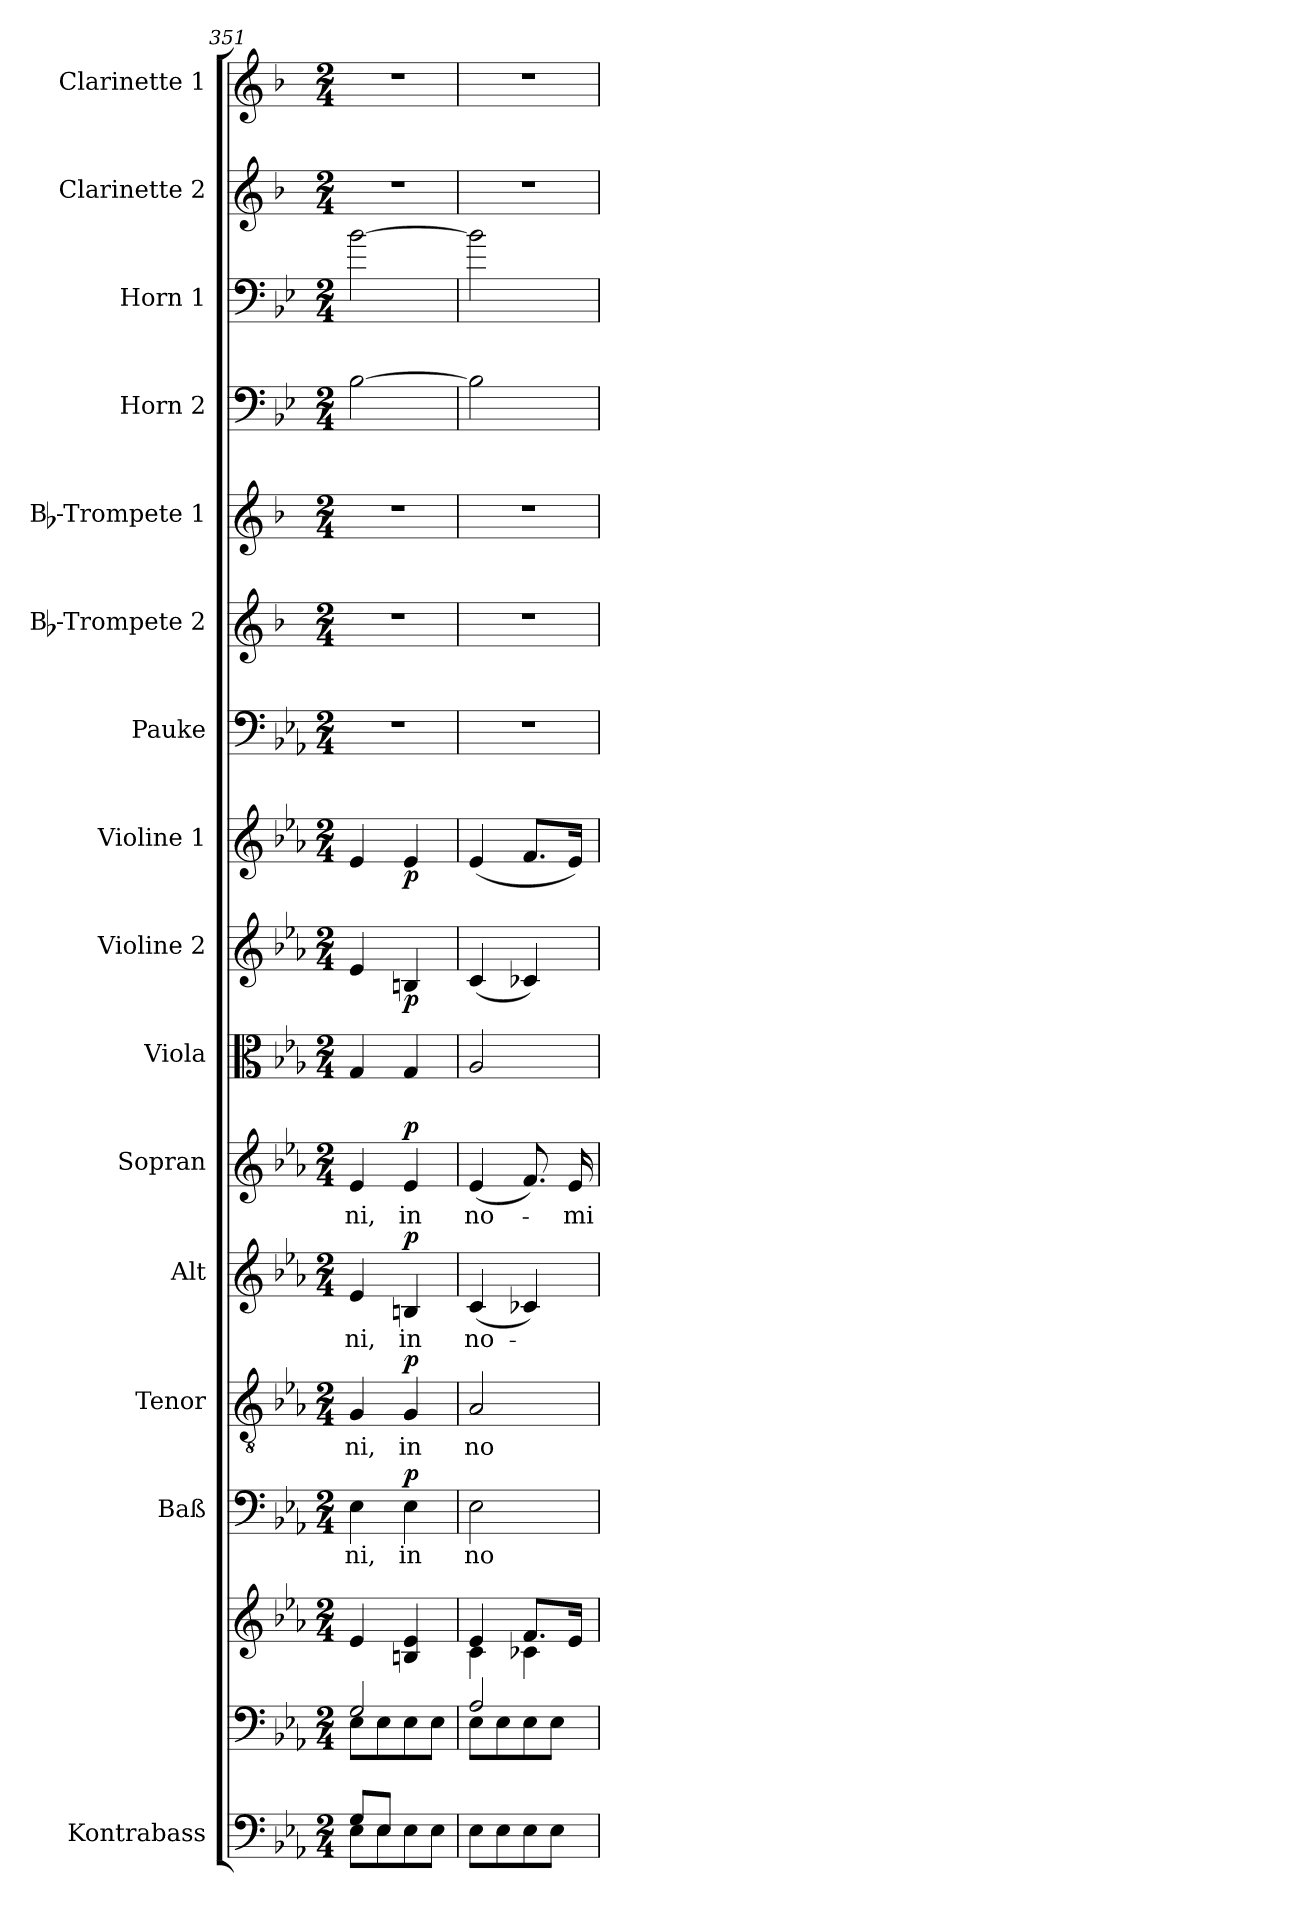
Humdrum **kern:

**kern	**kern	**kern	**kern	**text	**dynam	**kern	**text	**dynam	**kern	**text	**dynam	**kern	**text	**dynam	**kern	**kern	**dynam	**kern	**dynam	**kern	**kern	**kern	**kern	**kern	**kern	**kern
*part16	*part15	*part15	*part14	*part14	*part14	*part13	*part13	*part13	*part12	*part12	*part12	*part11	*part11	*part11	*part10	*part9	*part9	*part8	*part8	*part7	*part6	*part5	*part4	*part3	*part2	*part1
*staff17	*staff16	*staff15	*staff14	*staff14	*staff14	*staff13	*staff13	*staff13	*staff12	*staff12	*staff12	*staff11	*staff11	*staff11	*staff10	*staff9	*staff9	*staff8	*staff8	*staff7	*staff6	*staff5	*staff4	*staff3	*staff2	*staff1
*I"Kontrabass	*	*	*I"Baß	*	*	*I"Tenor	*	*	*I"Alt	*	*	*I"Sopran	*	*	*I"Viola	*I"Violine 2	*	*I"Violine 1	*	*I"Pauke	*I"Bb-Trompete 2	*I"Bb-Trompete 1	*I"Horn 2	*I"Horn 1	*I"Clarinette 2	*I"Clarinette 1
*I'Kb.	*	*	*I'Baß	*	*	*I'Ten	*	*	*I'Alt	*	*	*I'Sop	*	*	*I'Vla.	*I'Vln. 2	*	*I'Vln. 1	*	*I'Pk.	*I'Bb Trp. 2	*I'Bb Trp. 1	*I'Hrn. 2	*I'Hrn. 1	*I'Cl. 2	*I'Cl. 1
*clefF4	*clefF4	*clefG2	*clefF4	*	*	*clefGv2	*	*	*clefG2	*	*	*clefG2	*	*	*clefC3	*clefG2	*	*clefG2	*	*clefF4	*clefG2	*clefG2	*clefF4	*clefF4	*clefG2	*clefG2
*ITrd7c12	*	*	*	*	*	*	*	*	*	*	*	*	*	*	*	*	*	*	*	*	*ITrd1c2	*ITrd1c2	*ITrd4c7	*ITrd4c7	*ITrd1c2	*ITrd1c2
*k[b-e-a-]	*k[b-e-a-]	*k[b-e-a-]	*k[b-e-a-]	*	*	*k[b-e-a-]	*	*	*k[b-e-a-]	*	*	*k[b-e-a-]	*	*	*k[b-e-a-]	*k[b-e-a-]	*	*k[b-e-a-]	*	*k[b-e-a-]	*k[b-e-a-]	*k[b-e-a-]	*k[b-e-a-]	*k[b-e-a-]	*k[b-e-a-]	*k[b-e-a-]
*E-:	*E-:	*E-:	*E-:	*	*	*E-:	*	*	*E-:	*	*	*E-:	*	*	*E-:	*E-:	*	*E-:	*	*E-:	*E-:	*E-:	*E-:	*E-:	*E-:	*E-:
*M2/4	*M2/4	*M2/4	*M2/4	*	*	*M2/4	*	*	*M2/4	*	*	*M2/4	*	*	*M2/4	*M2/4	*	*M2/4	*	*M2/4	*M2/4	*M2/4	*M2/4	*M2/4	*M2/4	*M2/4
=351	=351	=351	=351	=351	=351	=351	=351	=351	=351	=351	=351	=351	=351	=351	=351	=351	=351	=351	=351	=351	=351	=351	=351	=351	=351	=351
*^	*^	*	*	*	*	*	*	*	*	*	*	*	*	*	*	*	*	*	*	*	*	*	*	*	*	*
!	!	!	!	!	!	!LO:LY:b	!	!	!LO:LY:b	!	!	!LO:LY:b	!	!	!LO:LY:b	!	!	!	!	!	!	!	!	!	!	!	!	!
8GG/L	8EE-\L	2G/	8E-\L	4e-/	4E-\	-ni,	.	4G/	-ni,	.	4e-/	-ni,	.	4e-/	-ni,	.	4G/	4e-/	.	4e-/	.	2r	2r	2r	[2E-\	[2e-\	2r	2r
8EE-/J	8EE-\	.	8E-\	.	.	.	.	.	.	.	.	.	.	.	.	.	.	.	.	.	.	.	.	.	.	.	.	.
!	!	!	!	!	!	!LO:LY:b	!LO:DY:a	!	!LO:LY:b	!LO:DY:a	!	!LO:LY:b	!LO:DY:a	!	!LO:LY:b	!LO:DY:a	!	!	!LO:DY:b	!	!LO:DY:b	!	!	!	!	!	!	!
4ryy	8EE-\	.	8E-\	4Bn/ 4e-/	4E-\	in	p	4G/	in	p	4Bn/	in	p	4e-/	in	p	4G/	4Bn/	p	4e-/	p	.	.	.	.	.	.	.
.	8EE-\J	.	8E-\J	.	.	.	.	.	.	.	.	.	.	.	.	.	.	.	.	.	.	.	.	.	.	.	.	.
=352	=352	=352	=352	=352	=352	=352	=352	=352	=352	=352	=352	=352	=352	=352	=352	=352	=352	=352	=352	=352	=352	=352	=352	=352	=352	=352	=352	=352
*	*	*	*	*^	*	*	*	*	*	*	*	*	*	*	*	*	*	*	*	*	*	*	*	*	*	*	*	*
!	!	!	!	!	!	!	!LO:LY:b	!	!	!LO:LY:b	!	!	!LO:LY:b	!	!	!LO:LY:b	!	!	!	!	!	!	!	!	!	!	!	!	!
*v	*v	*	*	*	*	*	*	*	*	*	*	*	*	*	*	*	*	*	*	*	*	*	*	*	*	*	*	*	*
8EE-\L	2A-/	8E-\L	4e-/	4c\	2E-\	no-	.	2A-/	no-	.	(<4c/	no-	.	(<4e-/	no-	.	2A-/	(<4c/	.	(<4e-/	.	2r	2r	2r	2E-\]	2e-\]	2r	2r
8EE-\	.	8E-\	.	.	.	.	.	.	.	.	.	.	.	.	.	.	.	.	.	.	.	.	.	.	.	.	.	.
8EE-\	.	8E-\	8.f/L	4c-X\	.	.	.	.	.	.	4c-X/)	.	.	8.f/)	.	.	.	4c-X/)	.	8.f/L	.	.	.	.	.	.	.	.
8EE-\J	.	8E-\J	.	.	.	.	.	.	.	.	.	.	.	.	.	.	.	.	.	.	.	.	.	.	.	.	.	.
!	!	!	!	!	!	!	!	!	!	!	!	!	!	!	!LO:LY:b	!	!	!	!	!	!	!	!	!	!	!	!	!
.	.	.	16e-/Jk	.	.	.	.	.	.	.	.	.	.	16e-/	-mi-	.	.	.	.	16e-/Jk)	.	.	.	.	.	.	.	.
*	*v	*v	*	*	*	*	*	*	*	*	*	*	*	*	*	*	*	*	*	*	*	*	*	*	*	*	*	*
*	*	*v	*v	*	*	*	*	*	*	*	*	*	*	*	*	*	*	*	*	*	*	*	*	*	*	*	*
=	=	=	=	=	=	=	=	=	=	=	=	=	=	=	=	=	=	=	=	=	=	=	=	=	=	=
*-	*-	*-	*-	*-	*-	*-	*-	*-	*-	*-	*-	*-	*-	*-	*-	*-	*-	*-	*-	*-	*-	*-	*-	*-	*-	*-
